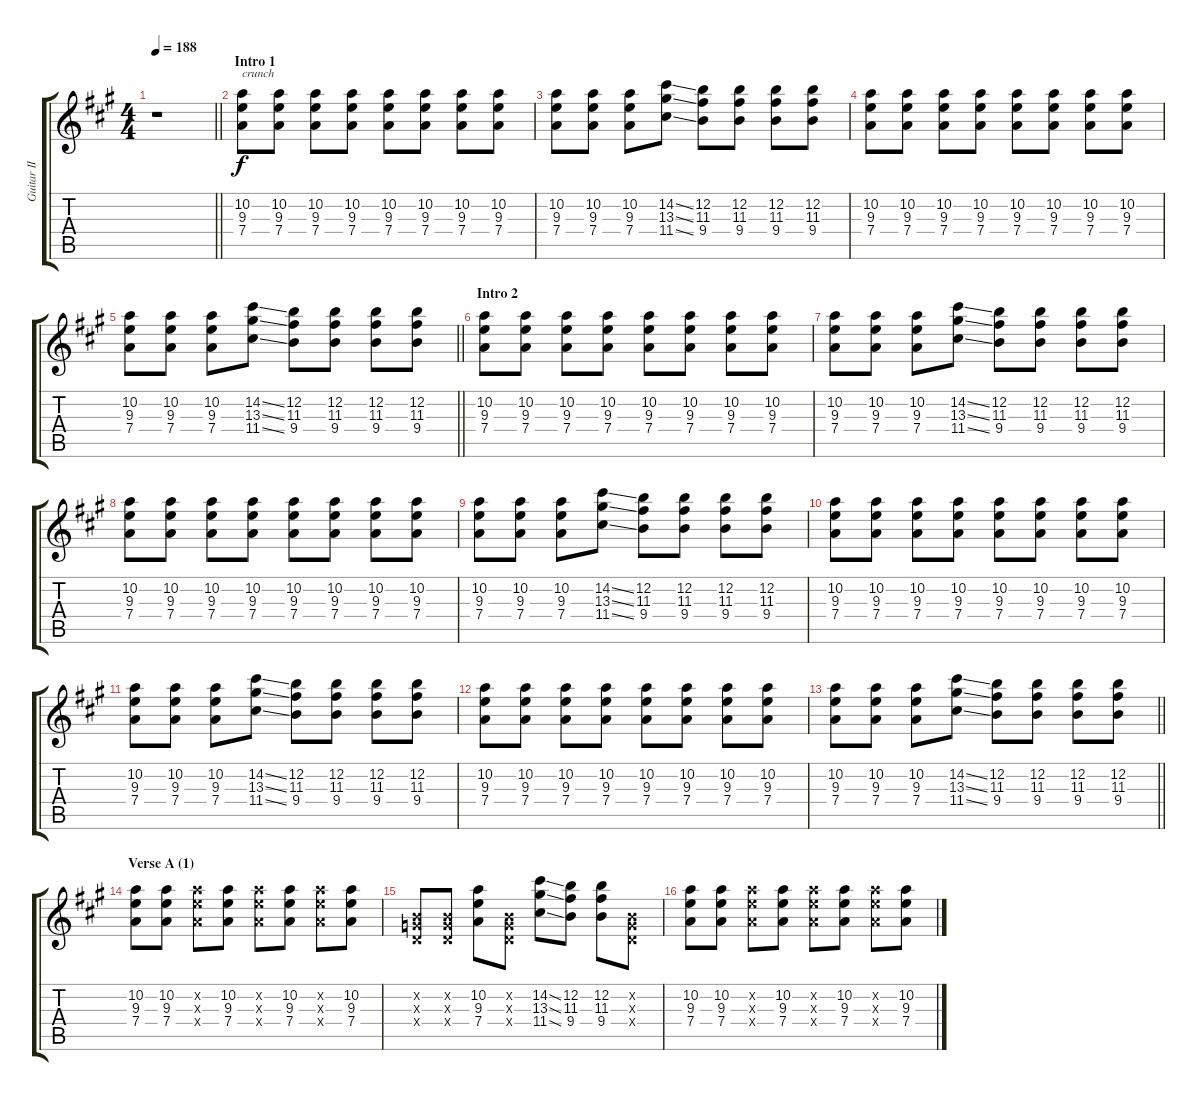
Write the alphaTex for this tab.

\track ("Guitar II" "Guitar II") {instrument overdrivenguitar}
\staff {score tabs}
\tuning (E4 B3 G3 D3 A2 E2) {hide}
\ts (4 4)
\tempo 188
\clef g2
\barLineRight lightlight
\ks a
r.1{dy f instrument overdrivenguitar} |
\section ("" "Intro 1")
(10.2 9.3 7.4).8{txt "crunch"} (10.2 9.3 7.4).8 (10.2 9.3 7.4).8 (10.2 9.3 7.4).8 (10.2 9.3 7.4).8 (10.2 9.3 7.4).8 (10.2 9.3 7.4).8 (10.2 9.3 7.4).8 |
(10.2 9.3 7.4).8 (10.2 9.3 7.4).8 (10.2 9.3 7.4).8 (14.2{ss} 13.3{ss} 11.4{ss}).8 (12.2 11.3 9.4).8 (12.2 11.3 9.4).8 (12.2 11.3 9.4).8 (12.2 11.3 9.4).8 |
(10.2 9.3 7.4).8 (10.2 9.3 7.4).8 (10.2 9.3 7.4).8 (10.2 9.3 7.4).8 (10.2 9.3 7.4).8 (10.2 9.3 7.4).8 (10.2 9.3 7.4).8 (10.2 9.3 7.4).8 |
\barLineRight lightlight
(10.2 9.3 7.4).8 (10.2 9.3 7.4).8 (10.2 9.3 7.4).8 (14.2{ss} 13.3{ss} 11.4{ss}).8 (12.2 11.3 9.4).8 (12.2 11.3 9.4).8 (12.2 11.3 9.4).8 (12.2 11.3 9.4).8 |
\section ("" "Intro 2")
(10.2 9.3 7.4).8 (10.2 9.3 7.4).8 (10.2 9.3 7.4).8 (10.2 9.3 7.4).8 (10.2 9.3 7.4).8 (10.2 9.3 7.4).8 (10.2 9.3 7.4).8 (10.2 9.3 7.4).8 |
(10.2 9.3 7.4).8 (10.2 9.3 7.4).8 (10.2 9.3 7.4).8 (14.2{ss} 13.3{ss} 11.4{ss}).8 (12.2 11.3 9.4).8 (12.2 11.3 9.4).8 (12.2 11.3 9.4).8 (12.2 11.3 9.4).8 |
(10.2 9.3 7.4).8 (10.2 9.3 7.4).8 (10.2 9.3 7.4).8 (10.2 9.3 7.4).8 (10.2 9.3 7.4).8 (10.2 9.3 7.4).8 (10.2 9.3 7.4).8 (10.2 9.3 7.4).8 |
(10.2 9.3 7.4).8 (10.2 9.3 7.4).8 (10.2 9.3 7.4).8 (14.2{ss} 13.3{ss} 11.4{ss}).8 (12.2 11.3 9.4).8 (12.2 11.3 9.4).8 (12.2 11.3 9.4).8 (12.2 11.3 9.4).8 |
(10.2 9.3 7.4).8 (10.2 9.3 7.4).8 (10.2 9.3 7.4).8 (10.2 9.3 7.4).8 (10.2 9.3 7.4).8 (10.2 9.3 7.4).8 (10.2 9.3 7.4).8 (10.2 9.3 7.4).8 |
(10.2 9.3 7.4).8 (10.2 9.3 7.4).8 (10.2 9.3 7.4).8 (14.2{ss} 13.3{ss} 11.4{ss}).8 (12.2 11.3 9.4).8 (12.2 11.3 9.4).8 (12.2 11.3 9.4).8 (12.2 11.3 9.4).8 |
(10.2 9.3 7.4).8 (10.2 9.3 7.4).8 (10.2 9.3 7.4).8 (10.2 9.3 7.4).8 (10.2 9.3 7.4).8 (10.2 9.3 7.4).8 (10.2 9.3 7.4).8 (10.2 9.3 7.4).8 |
\barLineRight lightlight
(10.2 9.3 7.4).8 (10.2 9.3 7.4).8 (10.2 9.3 7.4).8 (14.2{ss} 13.3{ss} 11.4{ss}).8 (12.2 11.3 9.4).8 (12.2 11.3 9.4).8 (12.2 11.3 9.4).8 (12.2 11.3 9.4).8 |
\section ("" "Verse A (1)")
(10.2 9.3 7.4).8 (10.2 9.3 7.4).8 (10.2{x} 9.3{x} 7.4{x}).8 (10.2 9.3 7.4).8 (10.2{x} 9.3{x} 7.4{x}).8 (10.2 9.3 7.4).8 (10.2{x} 9.3{x} 7.4{x}).8 (10.2 9.3 7.4).8 |
(0.2{x} 0.3{x} 0.4{x}).8 (0.2{x} 0.3{x} 0.4{x}).8 (10.2 9.3 7.4).8 (0.2{x} 0.3{x} 0.4{x}).8 (14.2{ss} 13.3{ss} 11.4{ss}).8 (12.2 11.3 9.4).8 (12.2 11.3 9.4).8 (0.2{x} 0.3{x} 0.4{x}).8 |
(10.2 9.3 7.4).8 (10.2 9.3 7.4).8 (10.2{x} 9.3{x} 7.4{x}).8 (10.2 9.3 7.4).8 (10.2{x} 9.3{x} 7.4{x}).8 (10.2 9.3 7.4).8 (10.2{x} 9.3{x} 7.4{x}).8 (10.2 9.3 7.4).8
